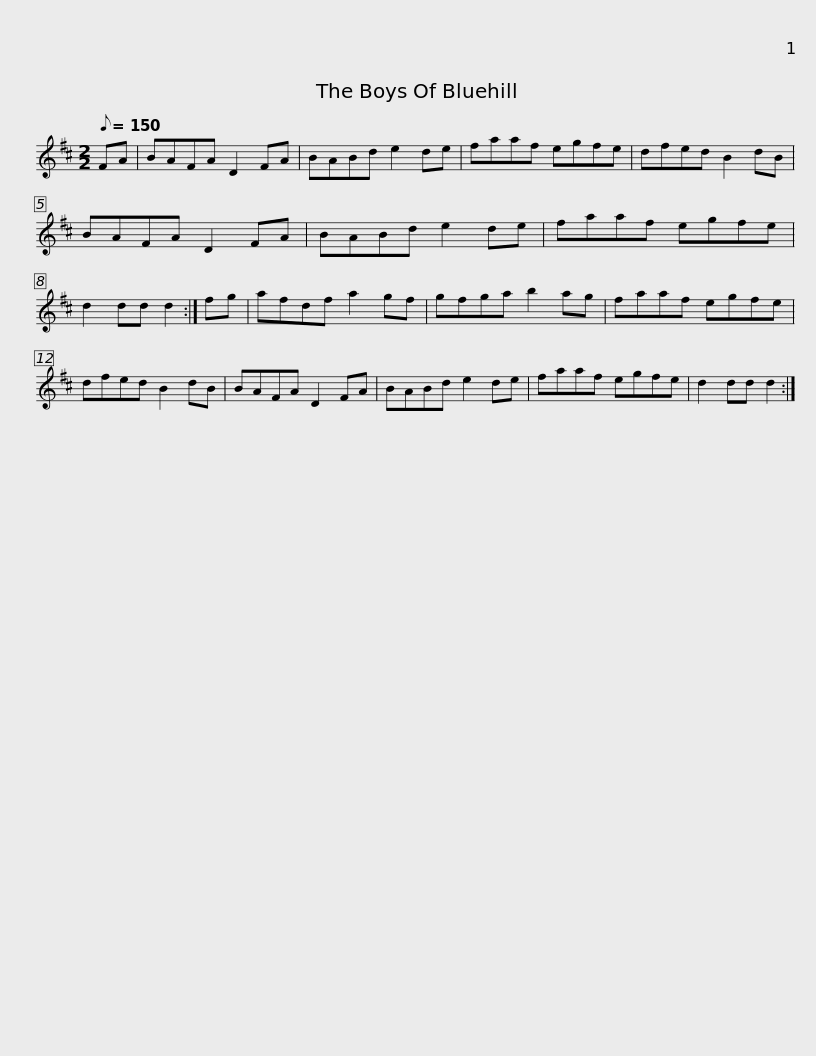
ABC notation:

X:1
L:1/8
Q:1/8=150
M:2/2
I:linebreak $
K:D
V:1 treble
V:1
 FA | BAFA D2 FA | BABd e2 de | faaf egfe | dfed B2 dB | %5
 BAFA D2 FA |$ BABd e2 de | faaf egfe | d2 dd d2 :| fg | %10
 afdf a2 gf | gfga b2 ag |$ faaf egfe | dfed B2 dB | BAFA D2 FA | %15
 BABd e2 de | faaf egfe | d2 dd d2 :| %18
